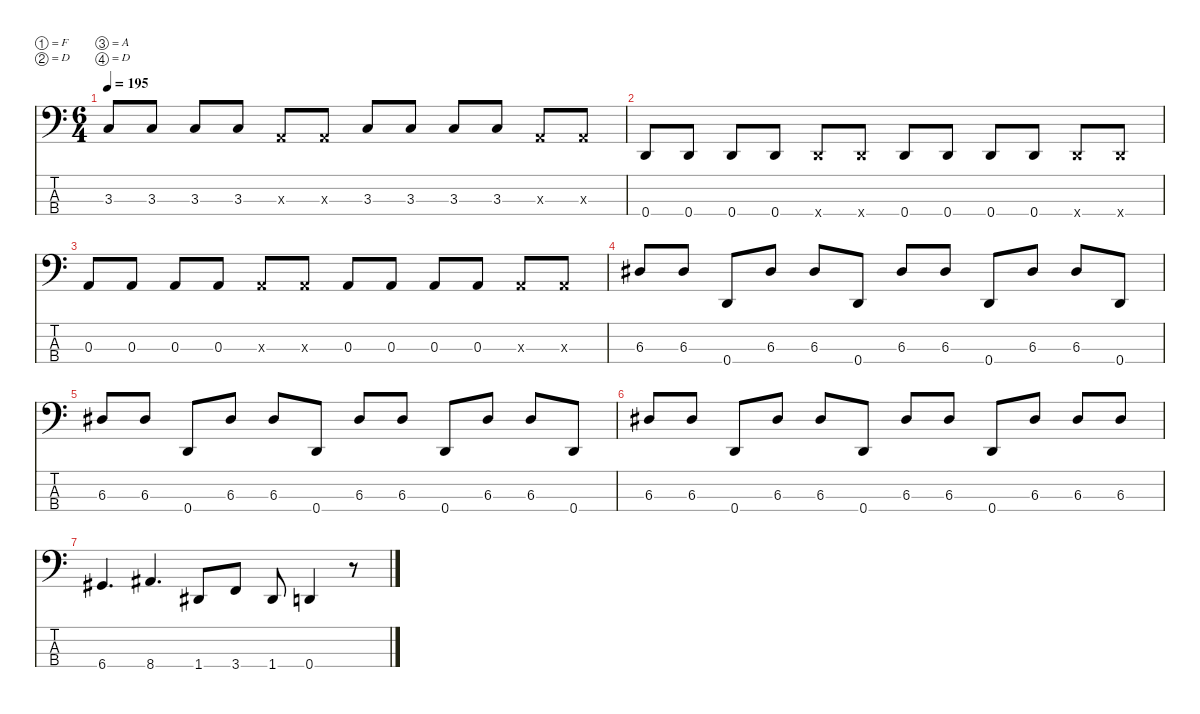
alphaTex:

\defaultSystemsLayout 4
\hideDynamics
\bracketExtendMode nobrackets
\singleTrackTrackNamePolicy hidden
\multiTrackTrackNamePolicy hidden
\firstSystemTrackNameMode fullname
\firstSystemTrackNameOrientation horizontal
\otherSystemsTrackNameOrientation horizontal
\track ("Bass" "el.bs.") {defaultSystemsLayout 4 instrument electricbassfinger}
\staff {score tabs}
\tuning (F2 D2 A1 D1)
\ts (6 4)
\tempo 195
\clef f4
\ks c
3.3.8{dy f beam Up} 3.3.8{beam Up} 3.3.8{beam Up} 3.3.8{beam Up} 0.3{x}.8{beam Up} 0.3{x}.8{beam Up} 3.3.8{beam Up} 3.3.8{beam Up} 3.3.8{beam Up} 3.3.8{beam Up} 0.3{x}.8{beam Up} 0.3{x}.8{beam Up} |
0.4.8{beam Up} 0.4.8{beam Up} 0.4.8{beam Up} 0.4.8{beam Up} 0.4{x}.8{beam Up} 0.4{x}.8{beam Up} 0.4.8{beam Up} 0.4.8{beam Up} 0.4.8{beam Up} 0.4.8{beam Up} 0.4{x}.8{beam Up} 0.4{x}.8{beam Up} |
0.3.8{beam Up} 0.3.8{beam Up} 0.3.8{beam Up} 0.3.8{beam Up} 0.3{x}.8{beam Up} 0.3{x}.8{beam Up} 0.3.8{beam Up} 0.3.8{beam Up} 0.3.8{beam Up} 0.3.8{beam Up} 0.3{x}.8{beam Up} 0.3{x}.8{beam Up} |
6.3{acc #}.8{beam Up} 6.3{acc #}.8{beam Up} 0.4.8{beam Up} 6.3{acc #}.8{beam Up} 6.3{acc #}.8{beam Up} 0.4.8{beam Up} 6.3{acc #}.8{beam Up} 6.3{acc #}.8{beam Up} 0.4.8{beam Up} 6.3{acc #}.8{beam Up} 6.3{acc #}.8{beam Up} 0.4.8{beam Up} |
6.3{acc #}.8{beam Up} 6.3{acc #}.8{beam Up} 0.4.8{beam Up} 6.3{acc #}.8{beam Up} 6.3{acc #}.8{beam Up} 0.4.8{beam Up} 6.3{acc #}.8{beam Up} 6.3{acc #}.8{beam Up} 0.4.8{beam Up} 6.3{acc #}.8{beam Up} 6.3{acc #}.8{beam Up} 0.4.8{beam Up} |
6.3{acc #}.8{beam Up} 6.3{acc #}.8{beam Up} 0.4.8{beam Up} 6.3{acc #}.8{beam Up} 6.3{acc #}.8{beam Up} 0.4.8{beam Up} 6.3{acc #}.8{beam Up} 6.3{acc #}.8{beam Up} 0.4.8{beam Up} 6.3{acc #}.8{beam Up} 6.3{acc #}.8{beam Up} 6.3{acc #}.8{beam Up} |
6.4{acc #}.4{d beam Up} 8.4{acc #}.4{d beam Up} 1.4{acc #}.8{dy ff beam Up} 3.4.8{beam Up} 1.4{acc #}.8{beam Up} 0.4.4{beam Up} r.8{beam Up}
